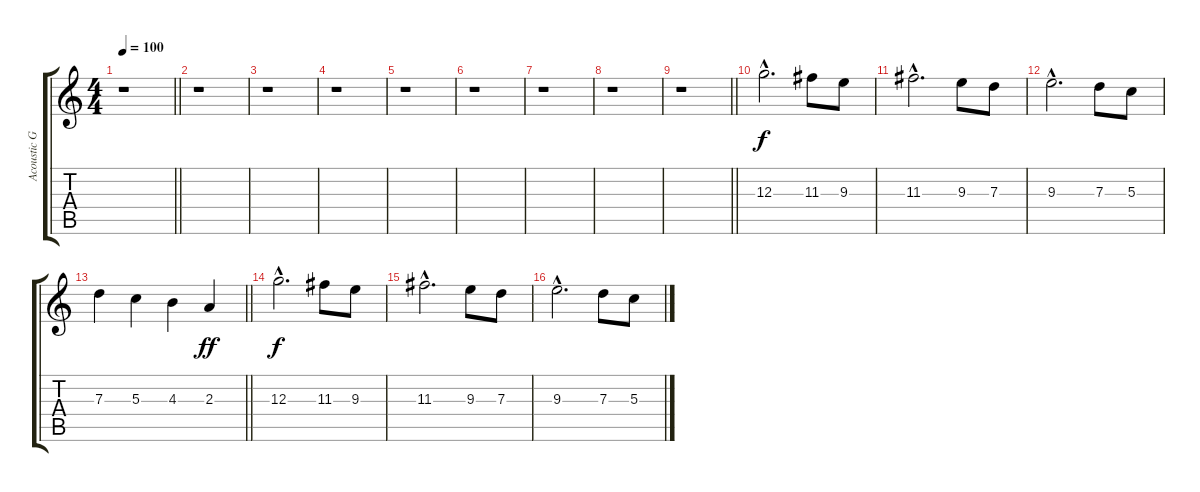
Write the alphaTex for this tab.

\track ("Acoustic Guitar 1" "Acoustic G") {instrument acousticguitarsteel}
\staff {score tabs}
\tuning (E4 B3 G3 D3 A2 E2) {hide}
\ts (4 4)
\tempo 100
\clef g2
\barLineRight lightlight
\ks c
r.1{dy ff} |
r.1 |
r.1 |
r.1 |
r.1 |
r.1 |
r.1 |
r.1 |
\barLineRight lightlight
r.1 |
12.3{hac}.2{d dy f} 11.3.8 9.3.8 |
11.3{hac}.2{d} 9.3.8 7.3.8 |
9.3{hac}.2{d} 7.3.8 5.3.8 |
\barLineRight lightlight
7.3.4 5.3.4 4.3.4 2.3.4{dy ff} |
12.3{hac}.2{d dy f} 11.3.8 9.3.8 |
11.3{hac}.2{d} 9.3.8 7.3.8 |
9.3{hac}.2{d} 7.3.8 5.3.8
